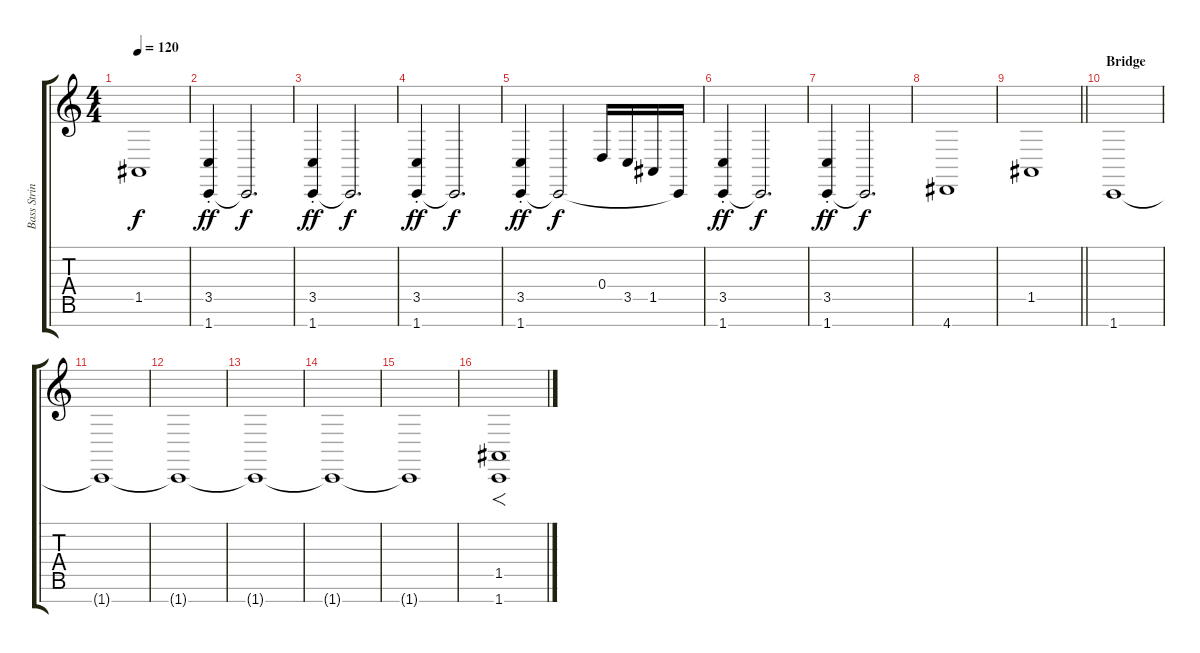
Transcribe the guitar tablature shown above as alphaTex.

\track ("Bass Strings" "Bass Strin") {instrument stringensemble2}
\staff {score tabs}
\tuning (E4 B3 G3 D3 A2 E2 B1) {hide}
\ts (4 4)
\tempo 120
\clef g2
\ks c
1.5.1{dy f volume 16 instrument stringensemble2} |
(3.5{st} 1.7).4{dy ff volume 16 instrument stringensemble1} 1.7{t}.2{d dy f} |
(3.5{st} 1.7{st}).4{dy ff} 1.7{t}.2{d dy f} |
(3.5{st} 1.7).4{dy ff} 1.7{t}.2{d dy f} |
(3.5{st} 1.7).4{dy ff} 1.7{t}.2{dy f} 0.4.16 3.5.16 1.5.16 1.7{t}.16 |
(3.5{st} 1.7).4{dy ff} 1.7{t}.2{d dy f} |
(3.5{st} 1.7).4{dy ff} 1.7{t}.2{d dy f} |
4.7.1{instrument stringensemble2} |
\barLineRight lightlight
1.5.1 |
\section ("" "Bridge")
1.7.1 |
1.7{t}.1 |
1.7{t}.1 |
1.7{t}.1 |
1.7{t}.1 |
1.7{t}.1 |
(1.5 1.7).1{f}
